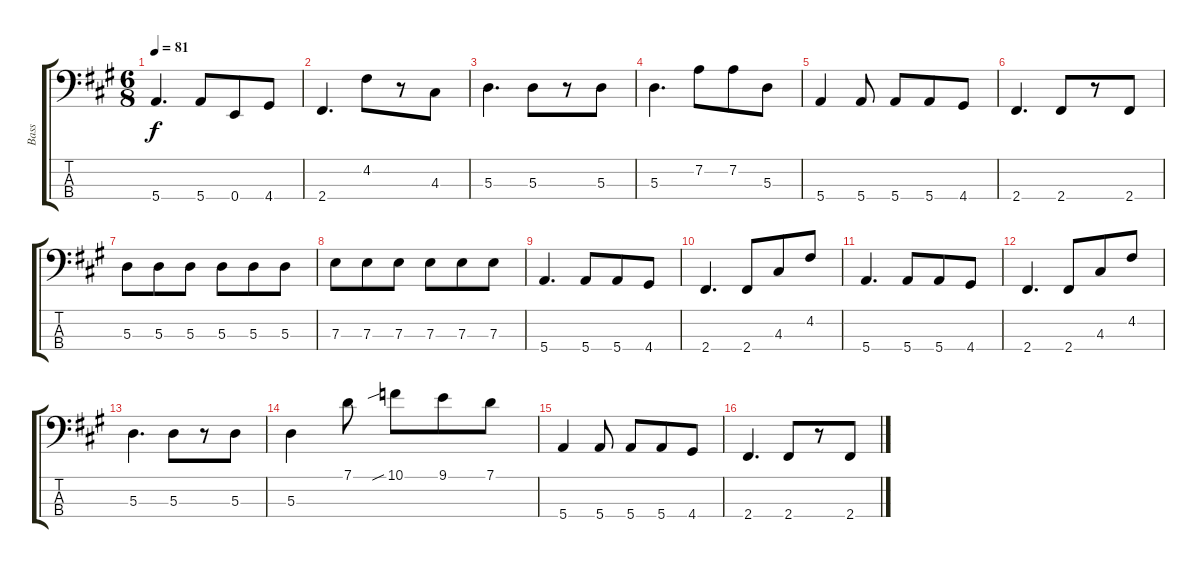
\track ("Bass" "Bass") {instrument electricbassfinger}
\staff {score tabs}
\tuning (G2 D2 A1 E1) {hide}
\ts (6 8)
\tempo 81
\clef f4
\ks a
5.4.4{d dy f} 5.4.8 0.4.8 4.4.8 |
2.4.4{d} 4.2.8 r.8 4.3.8 |
5.3.4{d} 5.3.8 r.8 5.3.8 |
5.3.4{d} 7.2.8 7.2.8 5.3.8 |
5.4.4 5.4.8 5.4.8 5.4.8 4.4.8 |
2.4.4{d} 2.4.8 r.8 2.4.8 |
5.3.8 5.3.8 5.3.8 5.3.8 5.3.8 5.3.8 |
7.3.8 7.3.8 7.3.8 7.3.8 7.3.8 7.3.8 |
5.4.4{d} 5.4.8 5.4.8 4.4.8 |
2.4.4{d} 2.4.8 4.3.8 4.2.8 |
5.4.4{d} 5.4.8 5.4.8 4.4.8 |
2.4.4{d} 2.4.8 4.3.8 4.2.8 |
5.3.4{d} 5.3.8 r.8 5.3.8 |
5.3.4 7.1.8 10.1{sib}.8 9.1.8 7.1.8 |
5.4.4 5.4.8 5.4.8 5.4.8 4.4.8 |
2.4.4{d} 2.4.8 r.8 2.4.8
